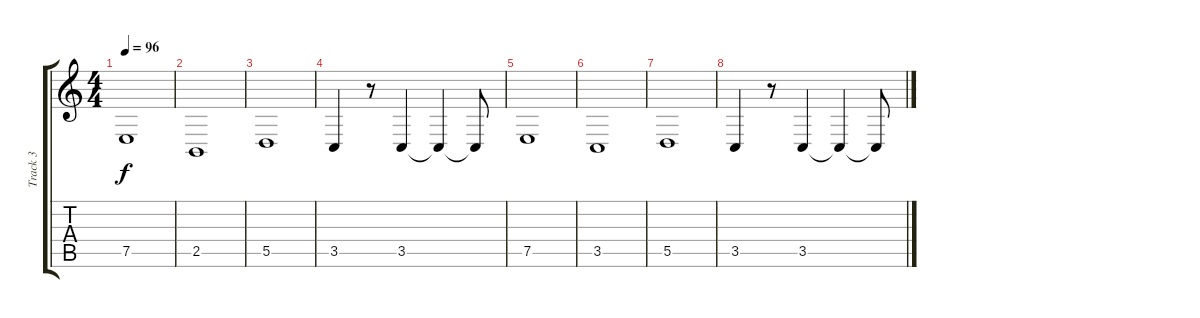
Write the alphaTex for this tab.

\track ("Track 3" "Track 3") {instrument bassoon}
\staff {score tabs}
\tuning (E4 B3 G3 D3 A2 E2) {hide}
\ts (4 4)
\tempo 96
\clef g2
\ks c
7.5.1{dy f} |
2.5.1 |
5.5.1 |
3.5.4 r.8 3.5.4 3.5{t}.4 3.5{t}.8 |
7.5.1 |
3.5.1 |
5.5.1 |
3.5.4 r.8 3.5.4 3.5{t}.4 3.5{t}.8
